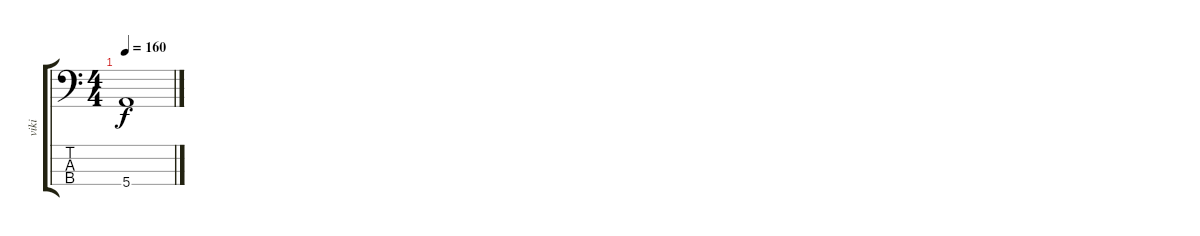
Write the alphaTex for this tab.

\track ("viki" "viki") {instrument electricbasspick}
\staff {score tabs}
\tuning (G2 D2 A1 E1) {hide}
\ts (4 4)
\tempo 160
\clef f4
\ks c
5.4.1{dy f}
